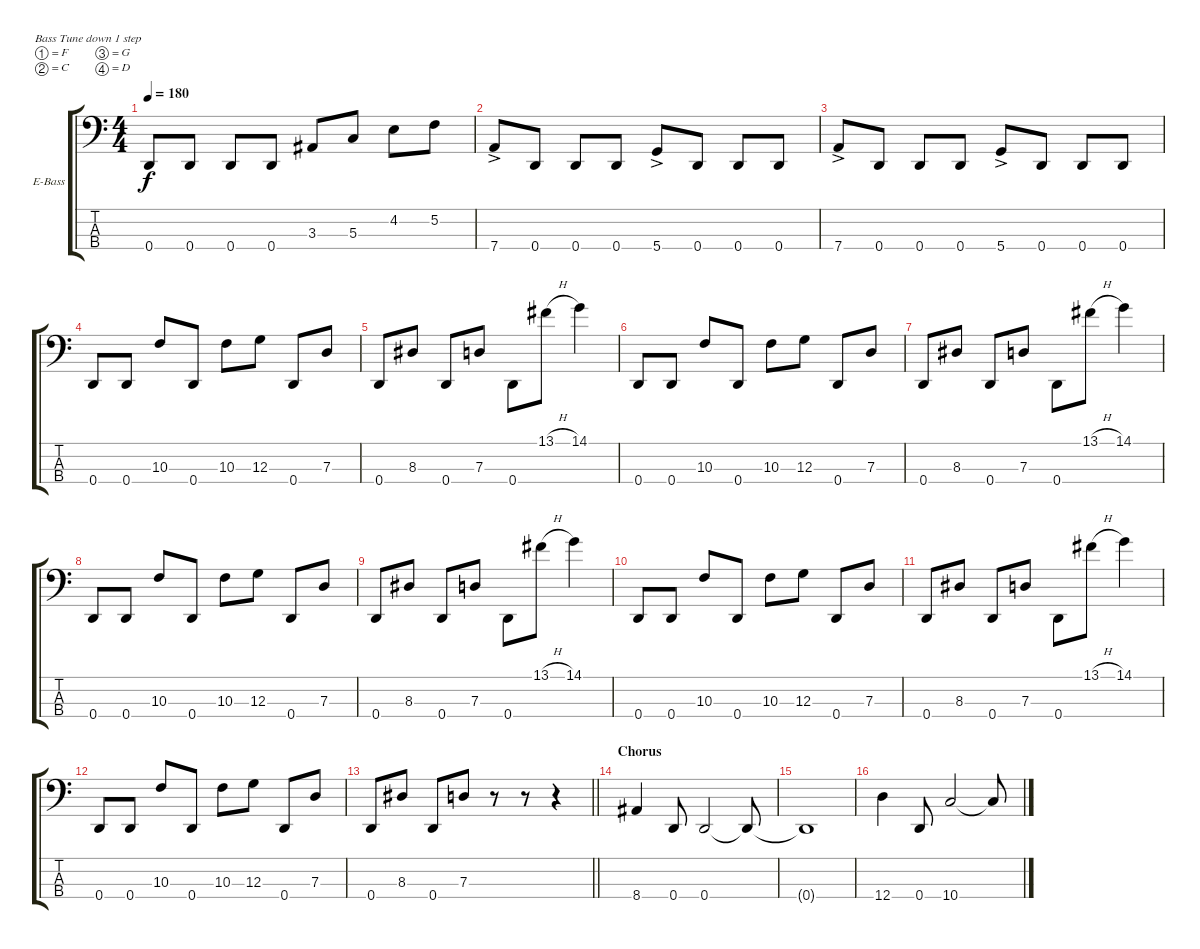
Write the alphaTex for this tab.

\bracketExtendMode groupsimilarinstruments
\firstSystemTrackNameOrientation horizontal
\otherSystemsTrackNameOrientation horizontal
\track ("Bass" "E-Bass") {instrument electricbassfinger}
\staff {score tabs}
\tuning (F2 C2 G1 D1)
\ts (4 4)
\tempo 180
\clef f4
\ks c
0.4.8{dy f} 0.4.8 0.4.8 0.4.8 3.3.8 5.3.8 4.2.8 5.2.8 |
7.4{ac}.8 0.4.8 0.4.8 0.4.8 5.4{ac}.8 0.4.8 0.4.8 0.4.8 |
7.4{ac}.8 0.4.8 0.4.8 0.4.8 5.4{ac}.8 0.4.8 0.4.8 0.4.8 |
0.4.8 0.4.8 10.3.8 0.4.8 10.3.8 12.3.8 0.4.8 7.3.8 |
0.4.8 8.3.8 0.4.8 7.3.8 0.4.8 13.1{h}.8 14.1.4 |
0.4.8 0.4.8 10.3.8 0.4.8 10.3.8 12.3.8 0.4.8 7.3.8 |
0.4.8 8.3.8 0.4.8 7.3.8 0.4.8 13.1{h}.8 14.1.4 |
0.4.8 0.4.8 10.3.8 0.4.8 10.3.8 12.3.8 0.4.8 7.3.8 |
0.4.8 8.3.8 0.4.8 7.3.8 0.4.8 13.1{h}.8 14.1.4 |
0.4.8 0.4.8 10.3.8 0.4.8 10.3.8 12.3.8 0.4.8 7.3.8 |
0.4.8 8.3.8 0.4.8 7.3.8 0.4.8 13.1{h}.8 14.1.4 |
0.4.8 0.4.8 10.3.8 0.4.8 10.3.8 12.3.8 0.4.8 7.3.8 |
\barLineRight lightlight
0.4.8 8.3.8 0.4.8 7.3.8 r.8 r.8 r.4 |
\section ("" "Chorus")
8.4.4 0.4.8 0.4.2 0.4{t}.8 |
0.4{t}.1 |
12.4.4 0.4.8 10.4.2 10.4{t}.8
